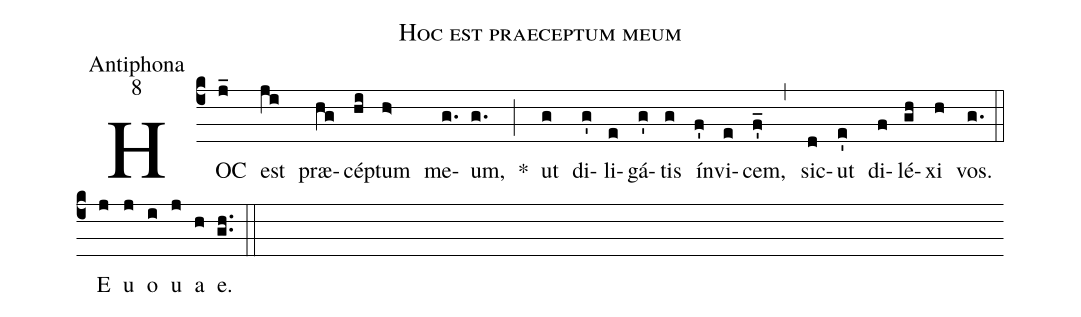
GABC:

name:Hoc est praeceptum meum;
office-part:Antiphona;
mode:8;
%%
(c4) HOC(j_) est(ji) præ(hg)cé(hi)ptum(h>) me(g.)um,(g.) *(;) ut(g) di(g')li(e)gá(g')tis(g) ín(f')vi(e)cem,(f_') (,) sic(d)ut(e') di(f)lé(gh)xi(h) vos.(g.) (::) <eu>E(j) u(j) o(i) u(j) a(h) e.</eu>(g.h.) (::)
